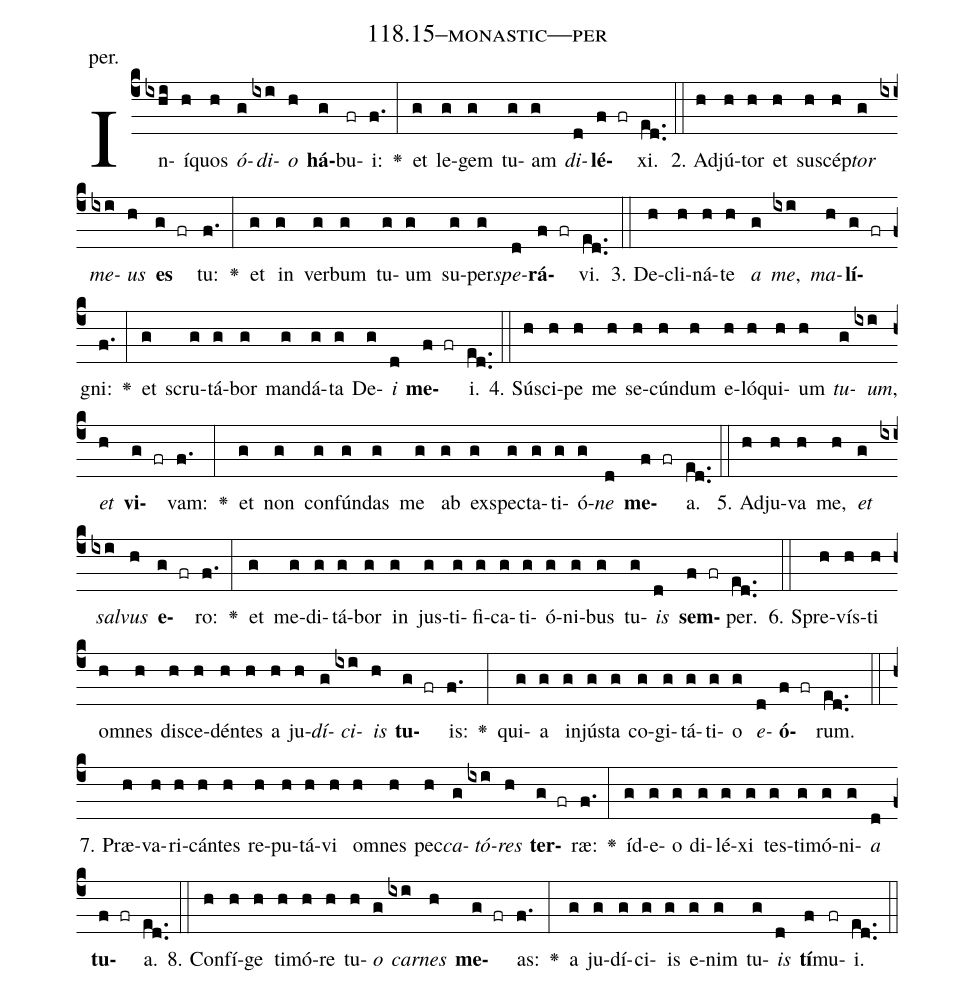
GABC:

name: 118.15--monastic---per;
annotation: per.;
%%
(c4)In(ixhi)í(h)quos(h) <i>ó</i>(g)<i>di</i>(ixi)<i>o</i>(h) <b>há</b>(g)bu(fr)i:(f.) <v>\greheightstar</v>(:) et(g) le(g)gem(g) tu(g)am(g) <i>di</i>(d)<b>lé</b>(f fr)xi.(ed..) (::)
2. Ad(h)jú(h)tor(h) et(h) su(h)scép(h)<i>tor</i>(g) <i>me</i>(ixi)<i>us</i>(h) <b>es</b>(g fr) tu:(f.) <v>\greheightstar</v>(:) et(g) in(g) ver(g)bum(g) tu(g)um(g) su(g)per(g)<i>spe</i>(d)<b>rá</b>(f fr)vi.(ed..) (::)
3. De(h)cli(h)ná(h)te(h) <i>a</i>(g) <i>me</i>,(ixi) <i>ma</i>(h)<b>lí</b>(g fr)gni:(f.) <v>\greheightstar</v>(:) et(g) scru(g)tá(g)bor(g) man(g)dá(g)ta(g) De(g)<i>i</i>(d) <b>me</b>(f fr)i.(ed..) (::)
4. Sú(h)sci(h)pe(h) me(h) se(h)cún(h)dum(h) e(h)ló(h)qui(h)um(h) <i>tu</i>(g)<i>um</i>,(ixi) <i>et</i>(h) <b>vi</b>(g fr)vam:(f.) <v>\greheightstar</v>(:) et(g) non(g) con(g)fún(g)das(g) me(g) ab(g) ex(g)spec(g)ta(g)ti(g)ó(g)<i>ne</i>(d) <b>me</b>(f fr)a.(ed..) (::)
5. Ad(h)ju(h)va(h) me,(h) <i>et</i>(g) <i>sal</i>(ixi)<i>vus</i>(h) <b>e</b>(g fr)ro:(f.) <v>\greheightstar</v>(:) et(g) me(g)di(g)tá(g)bor(g) in(g) jus(g)ti(g)fi(g)ca(g)ti(g)ó(g)ni(g)bus(g) tu(g)<i>is</i>(d) <b>sem</b>(f fr)per.(ed..) (::)
6. Spre(h)vís(h)ti(h) om(h)nes(h) di(h)sce(h)dén(h)tes(h) a(h) ju(h)<i>dí</i>(g)<i>ci</i>(ixi)<i>is</i>(h) <b>tu</b>(g fr)is:(f.) <v>\greheightstar</v>(:) qui(g)a(g) in(g)jús(g)ta(g) co(g)gi(g)tá(g)ti(g)o(g) <i>e</i>(d)<b>ó</b>(f fr)rum.(ed..) (::)
7. Præ(h)va(h)ri(h)cán(h)tes(h) re(h)pu(h)tá(h)vi(h) om(h)nes(h) pec(h)<i>ca</i>(g)<i>tó</i>(ixi)<i>res</i>(h) <b>ter</b>(g fr)ræ:(f.) <v>\greheightstar</v>(:) íd(g)e(g)o(g) di(g)lé(g)xi(g) tes(g)ti(g)mó(g)ni(g)<i>a</i>(d) <b>tu</b>(f fr)a.(ed..) (::)
8. Con(h)fí(h)ge(h) ti(h)mó(h)re(h) tu(h)<i>o</i>(g) <i>car</i>(ixi)<i>nes</i>(h) <b>me</b>(g fr)as:(f.) <v>\greheightstar</v>(:) a(g) ju(g)dí(g)ci(g)is(g) e(g)nim(g) tu(g)<i>is</i>(d) <b>tí</b>(f)mu(fr)i.(ed..) (::)
